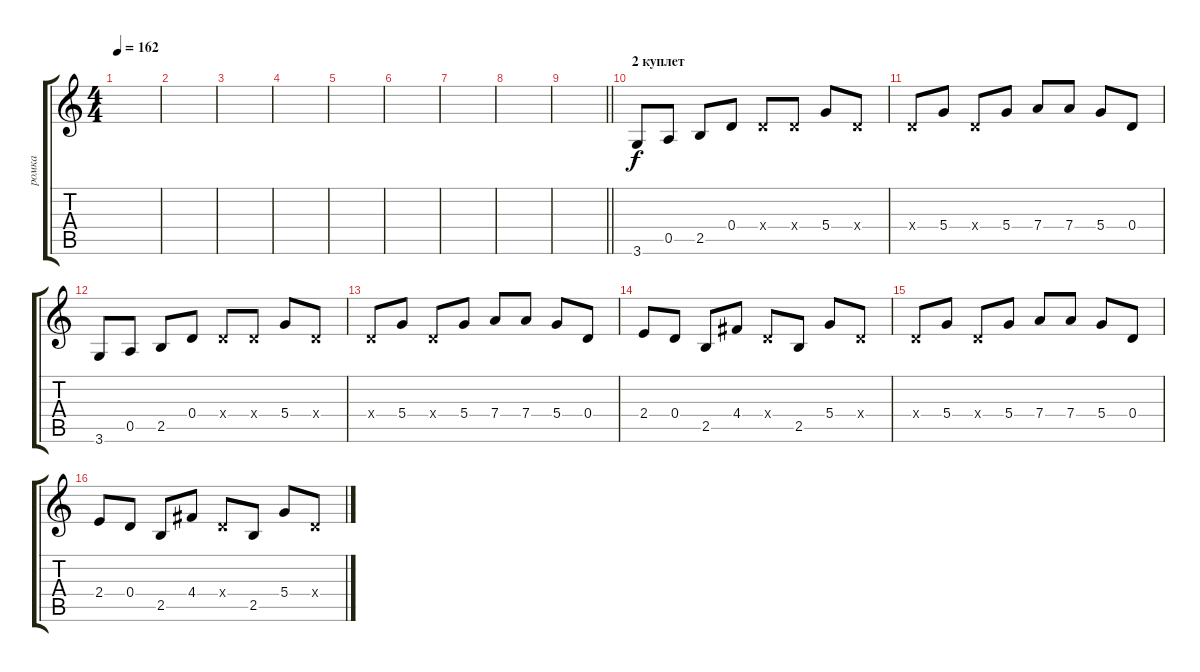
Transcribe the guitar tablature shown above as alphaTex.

\track ("ромка" "ромка") {instrument acousticguitarsteel}
\staff {score tabs}
\tuning (E4 B3 G3 D3 A2 E2) {hide}
\ts (4 4)
\tempo 162
\clef g2
\ks c
|
|
|
|
|
|
|
|
\barLineRight lightlight
|
\section ("" "2 куплет")
3.6.8 0.5.8 2.5.8 0.4.8 0.4{x}.8 0.4{x}.8 5.4.8 0.4{x}.8 |
0.4{x}.8 5.4.8 0.4{x}.8 5.4.8 7.4.8 7.4.8 5.4.8 0.4.8 |
3.6.8 0.5.8 2.5.8 0.4.8 0.4{x}.8 0.4{x}.8 5.4.8 0.4{x}.8 |
0.4{x}.8 5.4.8 0.4{x}.8 5.4.8 7.4.8 7.4.8 5.4.8 0.4.8 |
2.4.8 0.4.8 2.5.8 4.4.8 0.4{x}.8 2.5.8 5.4.8 0.4{x}.8 |
0.4{x}.8 5.4.8 0.4{x}.8 5.4.8 7.4.8 7.4.8 5.4.8 0.4.8 |
2.4.8 0.4.8 2.5.8 4.4.8 0.4{x}.8 2.5.8 5.4.8 0.4{x}.8
